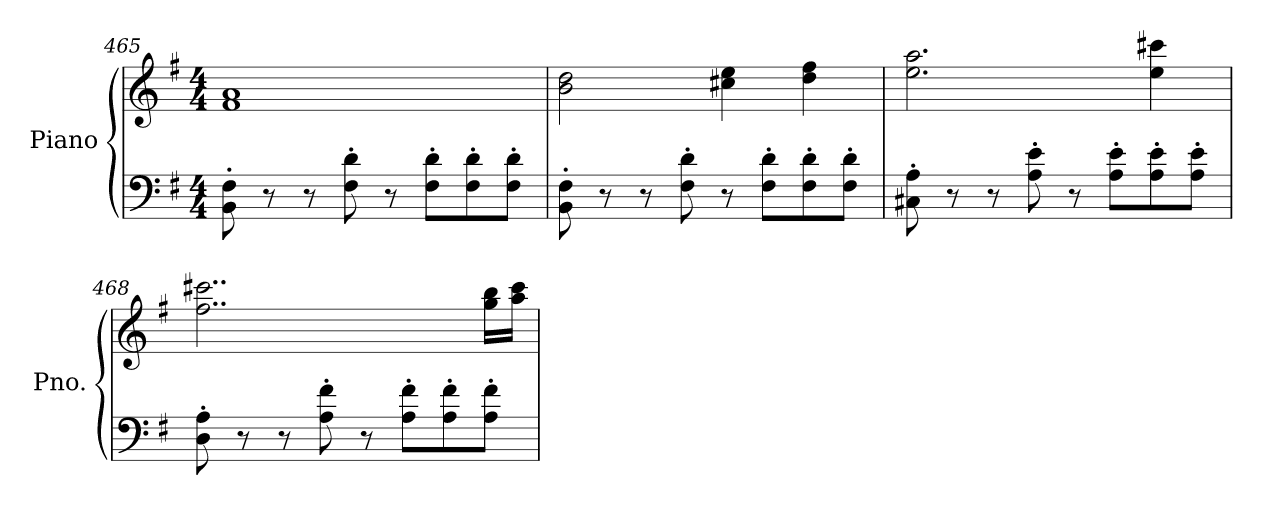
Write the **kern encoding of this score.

**kern	**kern
*part1	*part1
*staff2	*staff1
*I"Piano	*
*I'Pno.	*
!!LO:LB:g=z
*clefF4	*clefG2
*k[f#]	*k[f#]
*M4/4	*M4/4
=465	=465
8BB\' 8F#\'	1f# 1a
8r	.
8r	.
8F#\' 8d\'	.
8r	.
8F#\' 8d\'L	.
8F#\' 8d\'	.
8F#\' 8d\'J	.
=466	=466
8BB\' 8F#\'	2b\ 2dd\
8r	.
8r	.
8F#\' 8d\'	.
8r	4cc#X\ 4ee\
8F#\' 8d\'L	.
8F#\' 8d\'	4dd\ 4ff#\
8F#\' 8d\'J	.
=467	=467
8C#X\' 8A\'	2.ee\ 2.aa\
8r	.
8r	.
8A\' 8e\'	.
8r	.
8A\' 8e\'L	.
8A\' 8e\'	4ee\ 4ccc#X\
8A\' 8e\'J	.
=468	=468
8D\' 8A\'	2..ff#\ 2..ccc#X\
8r	.
8r	.
8A\' 8f#\'	.
8r	.
8A\' 8f#\'L	.
8A\' 8f#\'	.
8A\' 8f#\'J	16gg\ 16bb\LL
.	16aa\ 16ccc#\JJ
=	=
*-	*-
